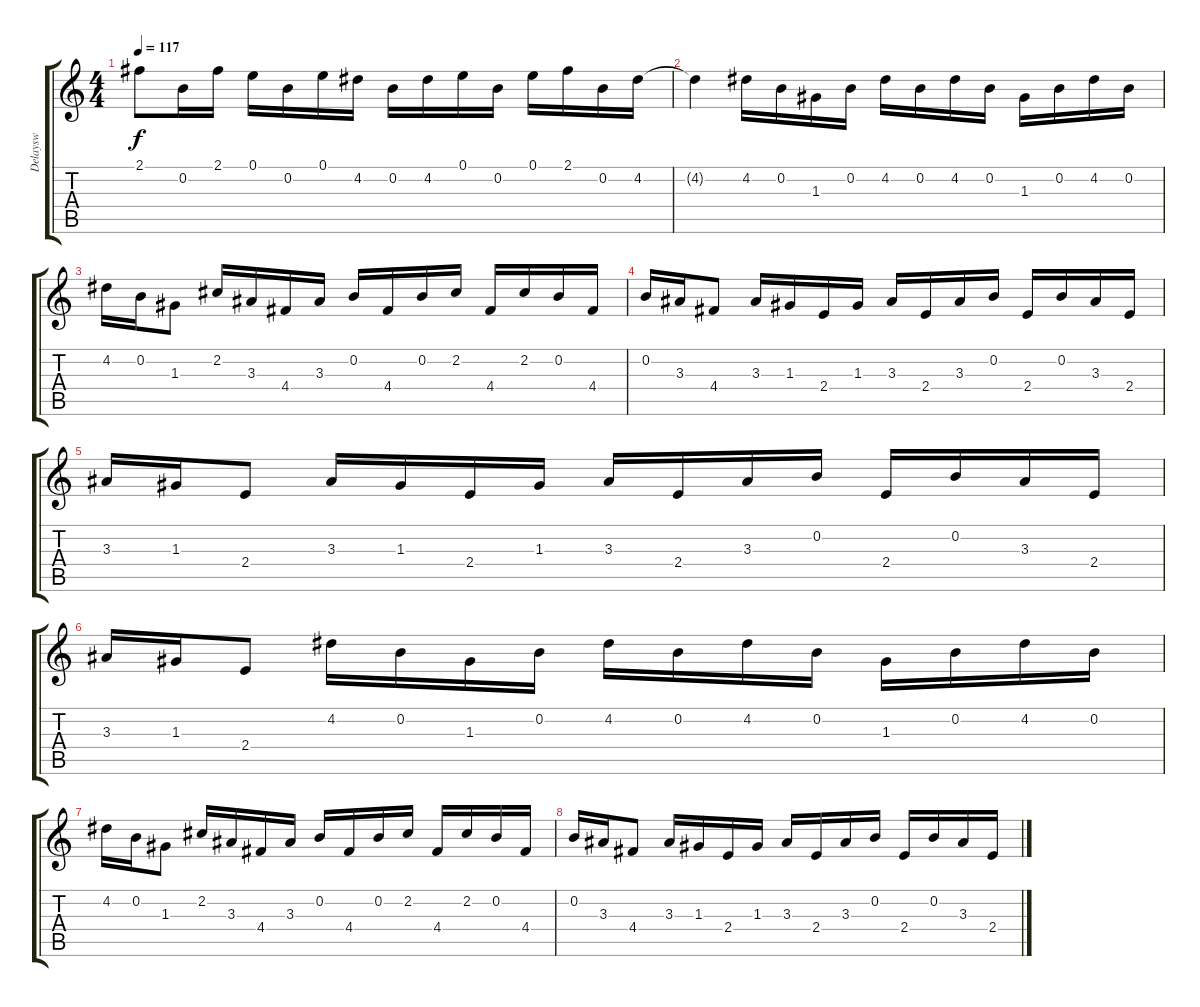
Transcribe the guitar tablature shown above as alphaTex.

\track ("Delaysw" "Delaysw") {instrument electricguitarjazz}
\staff {score tabs}
\tuning (E4 B3 G3 D3 A2 E2) {hide}
\ts (4 4)
\tempo 117
\clef g2
\ks c
2.1.8{dy f} 0.2.16 2.1.16 0.1.16 0.2.16 0.1.16 4.2.16 0.2.16 4.2.16 0.1.16 0.2.16 0.1.16 2.1.16 0.2.16 4.2.16 |
4.2{t}.4 4.2.16 0.2.16 1.3.16 0.2.16 4.2.16 0.2.16 4.2.16 0.2.16 1.3.16 0.2.16 4.2.16 0.2.16 |
4.2.16 0.2.16 1.3.8 2.2.16 3.3.16 4.4.16 3.3.16 0.2.16 4.4.16 0.2.16 2.2.16 4.4.16 2.2.16 0.2.16 4.4.16 |
0.2.16 3.3.16 4.4.8 3.3.16 1.3.16 2.4.16 1.3.16 3.3.16 2.4.16 3.3.16 0.2.16 2.4.16 0.2.16 3.3.16 2.4.16 |
3.3.16 1.3.16 2.4.8 3.3.16 1.3.16 2.4.16 1.3.16 3.3.16 2.4.16 3.3.16 0.2.16 2.4.16 0.2.16 3.3.16 2.4.16 |
3.3.16 1.3.16 2.4.8 4.2.16 0.2.16 1.3.16 0.2.16 4.2.16 0.2.16 4.2.16 0.2.16 1.3.16 0.2.16 4.2.16 0.2.16 |
4.2.16 0.2.16 1.3.8 2.2.16 3.3.16 4.4.16 3.3.16 0.2.16 4.4.16 0.2.16 2.2.16 4.4.16 2.2.16 0.2.16 4.4.16 |
0.2.16 3.3.16 4.4.8 3.3.16 1.3.16 2.4.16 1.3.16 3.3.16 2.4.16 3.3.16 0.2.16 2.4.16 0.2.16 3.3.16 2.4.16
